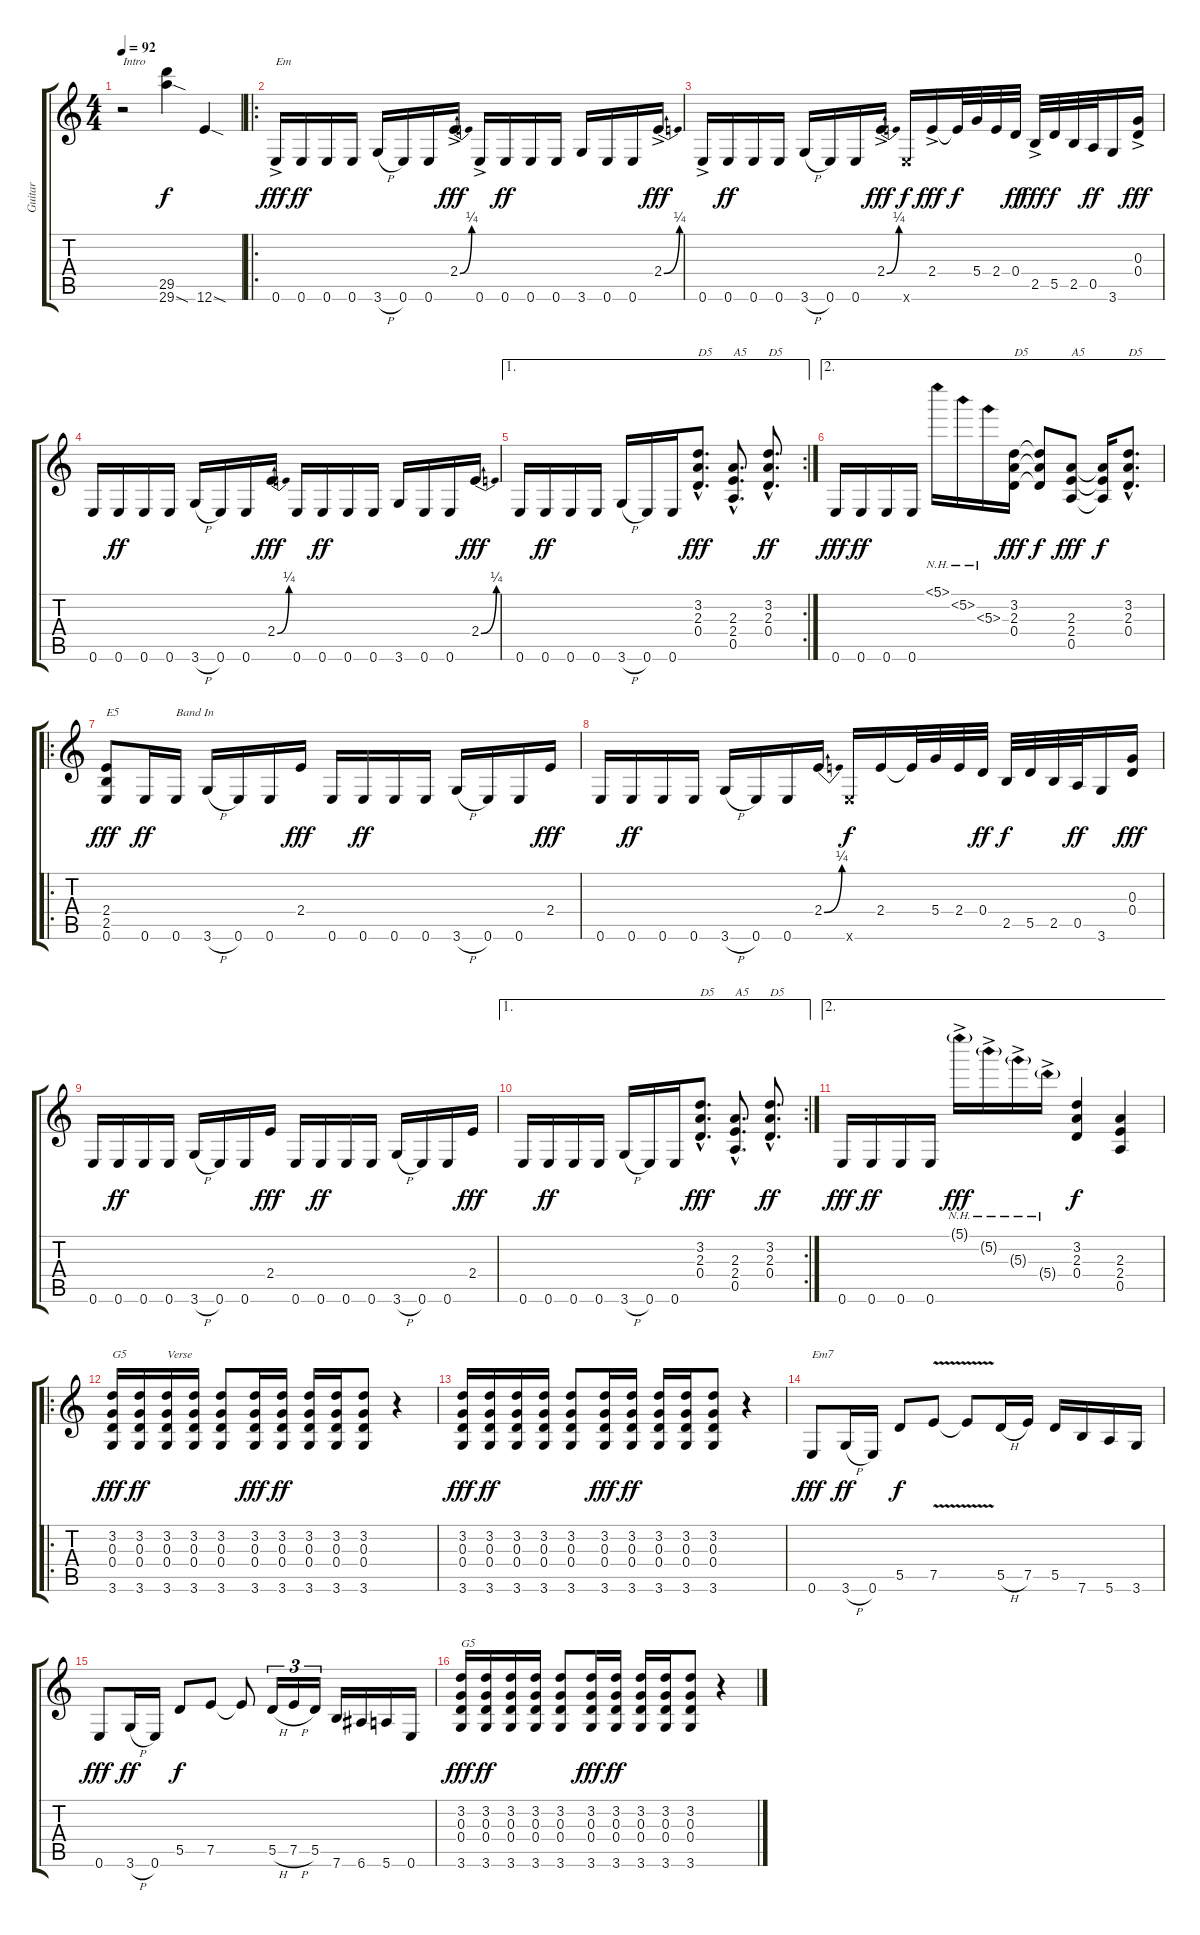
\track ("Guitar" "Guitar") {instrument overdrivenguitar}
\staff {score tabs}
\tuning (E4 B3 G3 D3 A2 E2) {hide}
\ts (4 4)
\tempo 92
\clef g2
\ks c
r.2{txt "Intro" dy f instrument overdrivenguitar} (29.5 29.6{sod}).4 12.6{sod}.4 |
\ro
0.6{ac}.16{txt "Em" dy fff} 0.6.16{dy ff} 0.6.16 0.6.16 3.6{h}.16 0.6.16 0.6.16 2.4{be (bend 0 0 60 1) ac}.16{dy fff} 0.6{ac}.16 0.6.16{dy ff} 0.6.16 0.6.16 3.6.16 0.6.16 0.6.16 2.4{be (bend 0 0 60 1) ac}.16{dy fff} |
0.6{ac}.16 0.6.16{dy ff} 0.6.16 0.6.16 3.6{h}.16 0.6.16 0.6.16 2.4{be (bend 0 0 60 1) ac}.16{dy fff} 0.6{x}.16{dy f} 2.4{ac}.16{dy fff} 2.4{t}.32{dy f} 5.4.32 2.4.32 0.4.32{dy ff} 2.5{ac}.32{dy fff} 5.5.32{dy f} 2.5.32 0.5.32{dy ff} 3.6.16 (0.3 0.4{ac}).16{dy fff} |
0.6.16 0.6.16{dy ff} 0.6.16 0.6.16 3.6{h}.16 0.6.16 0.6.16 2.4{be (bend 0 0 60 1)}.16{dy fff} 0.6.16 0.6.16{dy ff} 0.6.16 0.6.16 3.6.16 0.6.16 0.6.16 2.4{be (bend 0 0 60 1)}.16{dy fff} |
\ae 1
\rc 2
0.6.16 0.6.16{dy ff} 0.6.16 0.6.16 3.6{h}.16 0.6.16 0.6.16 (3.2{hac} 2.3{hac} 0.4{hac}).8{d txt "D5" dy fff} (2.3{hac} 2.4{hac} 0.5{hac}).8{d txt "A5"} (3.2{hac} 2.3{hac} 0.4{hac}).8{d txt "D5" dy ff} |
\ae 2
0.6.16{dy fff} 0.6.16{dy ff} 0.6.16 0.6.16 5.1{nh}.16 5.2{nh}.16 5.3{nh}.16 (3.2 2.3 0.4).16{txt "D5" dy fff} (3.2{t} 2.3{t} 0.4{t}).8{dy f} (2.3 2.4 0.5).8{txt "A5" dy fff} (2.3{t} 2.4{t} 0.5{t}).16{dy f} (3.2{hac} 2.3{hac} 0.4{hac}).8{d txt "D5"} |
\ro
(2.4 2.5 0.6).8{txt "E5" dy fff} 0.6.16{dy ff} 0.6.16{txt "Band In"} 3.6{h}.16 0.6.16 0.6.16 2.4.16{dy fff} 0.6.16 0.6.16{dy ff} 0.6.16 0.6.16 3.6{h}.16 0.6.16 0.6.16 2.4.16{dy fff} |
0.6.16 0.6.16{dy ff} 0.6.16 0.6.16 3.6{h}.16 0.6.16 0.6.16 2.4{be (bend 0 0 60 1)}.16 0.6{x}.16{dy f} 2.4.16 2.4{t}.32 5.4.32 2.4.32 0.4.32{dy ff} 2.5.32{dy f} 5.5.32 2.5.32 0.5.32{dy ff} 3.6.16 (0.3 0.4).16{dy fff} |
0.6.16 0.6.16{dy ff} 0.6.16 0.6.16 3.6{h}.16 0.6.16 0.6.16 2.4.16{dy fff} 0.6.16 0.6.16{dy ff} 0.6.16 0.6.16 3.6{h}.16 0.6.16 0.6.16 2.4.16{dy fff} |
\ae 1
\rc 2
0.6.16 0.6.16{dy ff} 0.6.16 0.6.16 3.6{h}.16 0.6.16 0.6.16 (3.2{hac} 2.3{hac} 0.4{hac}).8{d txt "D5" dy fff} (2.3{hac} 2.4{hac} 0.5{hac}).8{d txt "A5"} (3.2{hac} 2.3{hac} 0.4{hac}).8{d txt "D5" dy ff} |
\ae 2
0.6.16{dy fff} 0.6.16{dy ff} 0.6.16 0.6.16 5.1{nh g ac}.16{dy fff} 5.2{nh g ac}.16 5.3{nh g ac}.16 5.4{nh g ac}.16 (3.2 2.3 0.4).4{dy f} (2.3 2.4 0.5).4 |
\ro
(3.2 0.3 0.4 3.6).16{txt "G5" dy fff} (3.2 0.3 0.4 3.6).16{dy ff} (3.2 0.3 0.4 3.6).16{txt "Verse"} (3.2 0.3 0.4 3.6).16 (3.2 0.3 0.4 3.6).8 (3.2 0.3 0.4 3.6).16{dy fff} (3.2 0.3 0.4 3.6).16{dy ff} (3.2 0.3 0.4 3.6).16 (3.2 0.3 0.4 3.6).16 (3.2 0.3 0.4 3.6).8 r.4 |
(3.2 0.3 0.4 3.6).16{dy fff} (3.2 0.3 0.4 3.6).16{dy ff} (3.2 0.3 0.4 3.6).16 (3.2 0.3 0.4 3.6).16 (3.2 0.3 0.4 3.6).8 (3.2 0.3 0.4 3.6).16{dy fff} (3.2 0.3 0.4 3.6).16{dy ff} (3.2 0.3 0.4 3.6).16 (3.2 0.3 0.4 3.6).16 (3.2 0.3 0.4 3.6).8 r.4 |
0.6.8{txt "Em7" dy fff} 3.6{h}.16{dy ff} 0.6.16 5.5.8{dy f} 7.5{v}.8 7.5{t}.8 5.5{h}.16 7.5.16 5.5.16 7.6.16 5.6.16 3.6.16 |
0.6.8{dy fff} 3.6{h}.16{dy ff} 0.6.16 5.5.8{dy f} 7.5.8 7.5{t}.8 5.5{h}.16{tu (3 2)} 7.5{h}.16{tu (3 2)} 5.5.16{tu (3 2)} 7.6.16 6.6.16 5.6.16 0.6.16 |
(3.2 0.3 0.4 3.6).16{txt "G5" dy fff} (3.2 0.3 0.4 3.6).16{dy ff} (3.2 0.3 0.4 3.6).16 (3.2 0.3 0.4 3.6).16 (3.2 0.3 0.4 3.6).8 (3.2 0.3 0.4 3.6).16{dy fff} (3.2 0.3 0.4 3.6).16{dy ff} (3.2 0.3 0.4 3.6).16 (3.2 0.3 0.4 3.6).16 (3.2 0.3 0.4 3.6).8 r.4
